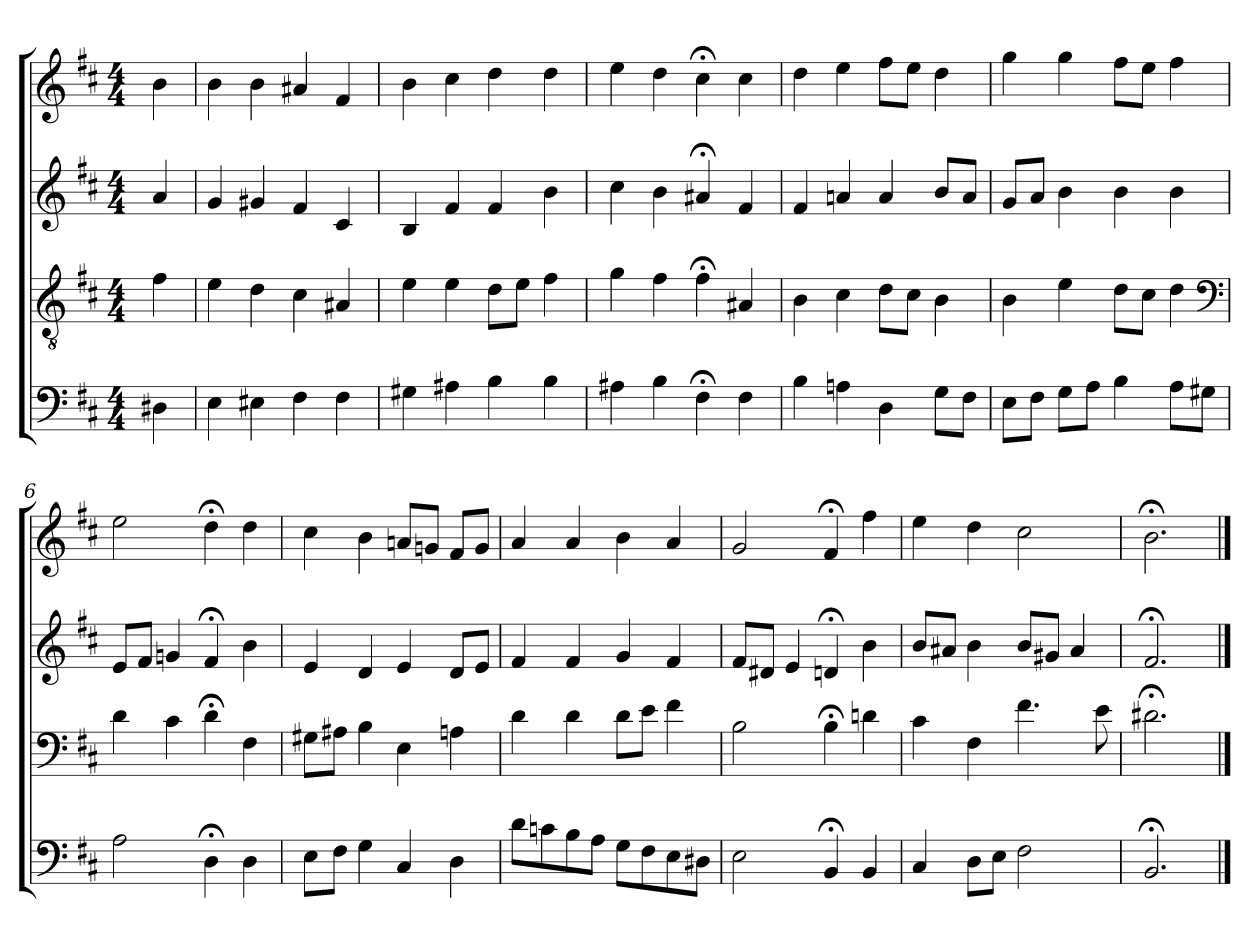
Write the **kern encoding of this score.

**kern	**kern	**kern	**kern
*part4	*part3	*part2	*part1
*staff4	*staff3	*staff2	*staff1
*clefF4	*clefGv2	*clefG2	*clefG2
*k[f#c#]	*k[f#c#]	*k[f#c#]	*k[f#c#]
*M4/4	*M4/4	*M4/4	*M4/4
=	=	=	=
4D#X	4f#	4a	4b
=1	=1	=1	=1
4E	4e	4g	4b
4E#X	4d	4g#X	4b
4F#	4c#	4f#	4a#X
4F#	4A#X	4c#	4f#
=2	=2	=2	=2
4G#X	4e	4B	4b
4A#X	4e	4f#	4cc#
4B	8dL	4f#	4dd
.	8eJ	.	.
4B	4f#	4b	4dd
=3	=3	=3	=3
4A#X	4g	4cc#	4ee
4B	4f#	4b	4dd
4F#;<	4f#;<	4a#X;<	4cc#;<
4F#	4A#X	4f#	4cc#
=4	=4	=4	=4
4B	4B	4f#	4dd
4An	4c#	4an	4ee
4D	8dL	4a	8ff#L
.	8c#J	.	8eeJ
8GL	4B	8bL	4dd
8F#J	.	8aJ	.
=5	=5	=5	=5
8EL	4B	8gL	4gg
8F#J	.	8aJ	.
8GL	4e	4b	4gg
8AJ	.	.	.
4B	8dL	4b	8ff#L
.	8c#J	.	8eeJ
8AL	4d	4b	4ff#
8G#XJ	.	.	.
*	*clefF4	*	*
=6	=6	=6	=6
2A	4d	8eL	2ee
.	.	8f#J	.
.	4c#	4gn	.
4D;<	4d;<	4f#;<	4dd;<
4D	4F#	4b	4dd
=7	=7	=7	=7
8EL	8G#XL	4e	4cc#
8F#J	8A#XJ	.	.
4G	4B	4d	4b
4C#	4E	4e	8anL
.	.	.	8gnJ
4D	4An	8dL	8f#L
.	.	8eJ	8gJ
=8	=8	=8	=8
8dL	4d	4f#	4a
8cn	.	.	.
8B	4d	4f#	4a
8AJ	.	.	.
8GL	8dL	4g	4b
8F#	8eJ	.	.
8E	4f#	4f#	4a
8D#XJ	.	.	.
=9	=9	=9	=9
2E	2B	8f#L	2g
.	.	8d#XJ	.
.	.	4e	.
4BB;<	4B;<	4dn;<	4f#;<
4BB	4dn	4b	4ff#
=10	=10	=10	=10
4C#	4c#	8bL	4ee
.	.	8a#XJ	.
8DL	4F#	4b	4dd
8EJ	.	.	.
2F#	4.f#	8bL	2cc#
.	.	8g#XJ	.
.	.	4a#	.
.	8e	.	.
=11	=11	=11	=11
2.BB;<	2.d#X;<	2.f#;<	2.b;<
==	==	==	==
*-	*-	*-	*-
